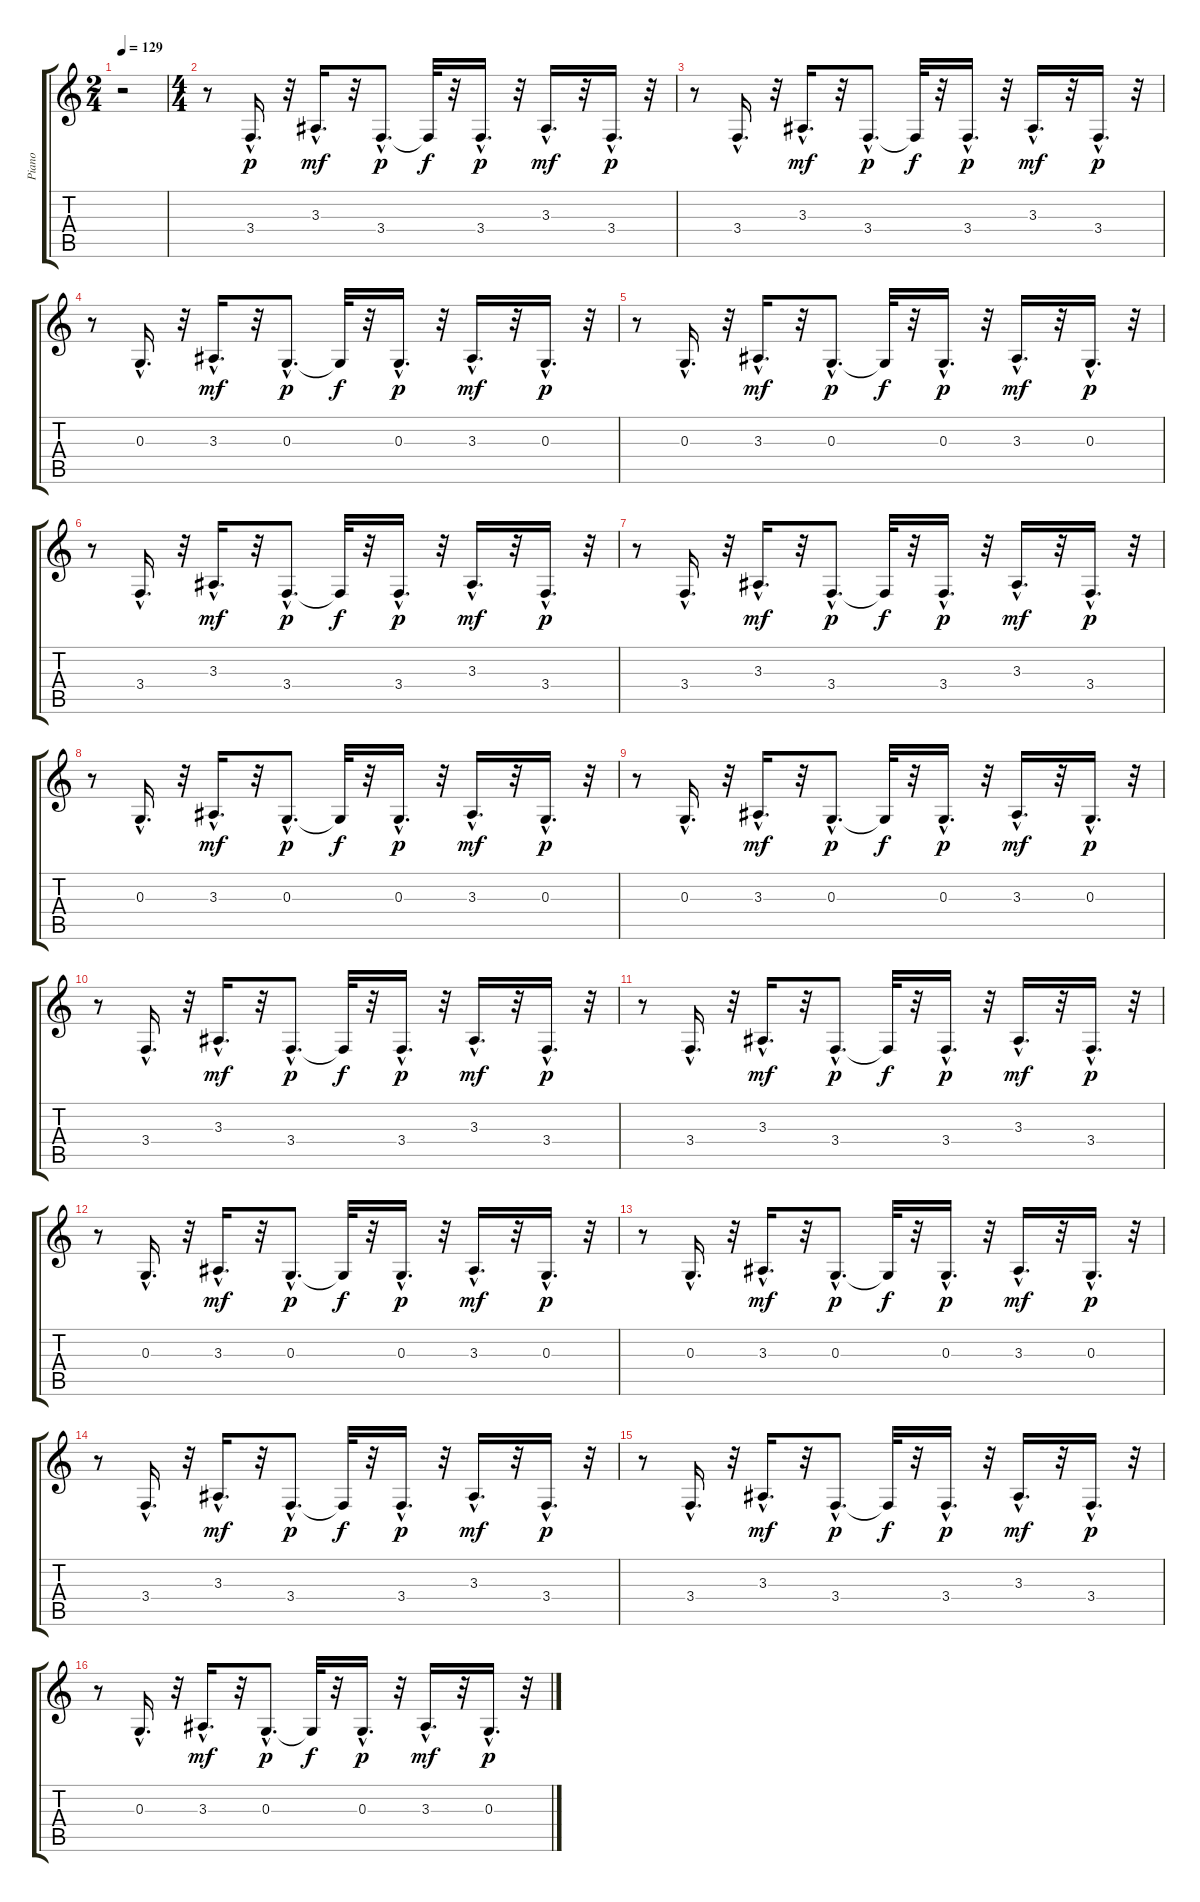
\track ("Piano" "Piano") {instrument acousticgrandpiano}
\staff {score tabs}
\tuning (E4 B3 G3 D3 A2 E2) {hide}
\ts (2 4)
\tempo 129
\clef g2
\ks c
r.2{dy p instrument acousticgrandpiano} |
\ts (4 4)
r.8 3.4{hac}.16{d} r.32 3.3{hac}.16{d dy mf} r.32 3.4{hac}.8{d dy p} 3.4{t}.32{dy f} r.32 3.4{hac}.16{d dy p} r.32 3.3{hac}.16{d dy mf} r.32 3.4{hac}.16{d dy p} r.32 |
r.8 3.4{hac}.16{d} r.32 3.3{hac}.16{d dy mf} r.32 3.4{hac}.8{d dy p} 3.4{t}.32{dy f} r.32 3.4{hac}.16{d dy p} r.32 3.3{hac}.16{d dy mf} r.32 3.4{hac}.16{d dy p} r.32 |
r.8 0.3{hac}.16{d} r.32 3.3{hac}.16{d dy mf} r.32 0.3{hac}.8{d dy p} 0.3{t}.32{dy f} r.32 0.3{hac}.16{d dy p} r.32 3.3{hac}.16{d dy mf} r.32 0.3{hac}.16{d dy p} r.32 |
r.8 0.3{hac}.16{d} r.32 3.3{hac}.16{d dy mf} r.32 0.3{hac}.8{d dy p} 0.3{t}.32{dy f} r.32 0.3{hac}.16{d dy p} r.32 3.3{hac}.16{d dy mf} r.32 0.3{hac}.16{d dy p} r.32 |
r.8 3.4{hac}.16{d} r.32 3.3{hac}.16{d dy mf} r.32 3.4{hac}.8{d dy p} 3.4{t}.32{dy f} r.32 3.4{hac}.16{d dy p} r.32 3.3{hac}.16{d dy mf} r.32 3.4{hac}.16{d dy p} r.32 |
r.8 3.4{hac}.16{d} r.32 3.3{hac}.16{d dy mf} r.32 3.4{hac}.8{d dy p} 3.4{t}.32{dy f} r.32 3.4{hac}.16{d dy p} r.32 3.3{hac}.16{d dy mf} r.32 3.4{hac}.16{d dy p} r.32 |
r.8 0.3{hac}.16{d} r.32 3.3{hac}.16{d dy mf} r.32 0.3{hac}.8{d dy p} 0.3{t}.32{dy f} r.32 0.3{hac}.16{d dy p} r.32 3.3{hac}.16{d dy mf} r.32 0.3{hac}.16{d dy p} r.32 |
r.8 0.3{hac}.16{d} r.32 3.3{hac}.16{d dy mf} r.32 0.3{hac}.8{d dy p} 0.3{t}.32{dy f} r.32 0.3{hac}.16{d dy p} r.32 3.3{hac}.16{d dy mf} r.32 0.3{hac}.16{d dy p} r.32 |
r.8 3.4{hac}.16{d} r.32 3.3{hac}.16{d dy mf} r.32 3.4{hac}.8{d dy p} 3.4{t}.32{dy f} r.32 3.4{hac}.16{d dy p} r.32 3.3{hac}.16{d dy mf} r.32 3.4{hac}.16{d dy p} r.32 |
r.8 3.4{hac}.16{d} r.32 3.3{hac}.16{d dy mf} r.32 3.4{hac}.8{d dy p} 3.4{t}.32{dy f} r.32 3.4{hac}.16{d dy p} r.32 3.3{hac}.16{d dy mf} r.32 3.4{hac}.16{d dy p} r.32 |
r.8 0.3{hac}.16{d} r.32 3.3{hac}.16{d dy mf} r.32 0.3{hac}.8{d dy p} 0.3{t}.32{dy f} r.32 0.3{hac}.16{d dy p} r.32 3.3{hac}.16{d dy mf} r.32 0.3{hac}.16{d dy p} r.32 |
r.8 0.3{hac}.16{d} r.32 3.3{hac}.16{d dy mf} r.32 0.3{hac}.8{d dy p} 0.3{t}.32{dy f} r.32 0.3{hac}.16{d dy p} r.32 3.3{hac}.16{d dy mf} r.32 0.3{hac}.16{d dy p} r.32 |
r.8 3.4{hac}.16{d} r.32 3.3{hac}.16{d dy mf} r.32 3.4{hac}.8{d dy p} 3.4{t}.32{dy f} r.32 3.4{hac}.16{d dy p} r.32 3.3{hac}.16{d dy mf} r.32 3.4{hac}.16{d dy p} r.32 |
r.8 3.4{hac}.16{d} r.32 3.3{hac}.16{d dy mf} r.32 3.4{hac}.8{d dy p} 3.4{t}.32{dy f} r.32 3.4{hac}.16{d dy p} r.32 3.3{hac}.16{d dy mf} r.32 3.4{hac}.16{d dy p} r.32 |
r.8 0.3{hac}.16{d} r.32 3.3{hac}.16{d dy mf} r.32 0.3{hac}.8{d dy p} 0.3{t}.32{dy f} r.32 0.3{hac}.16{d dy p} r.32 3.3{hac}.16{d dy mf} r.32 0.3{hac}.16{d dy p} r.32
